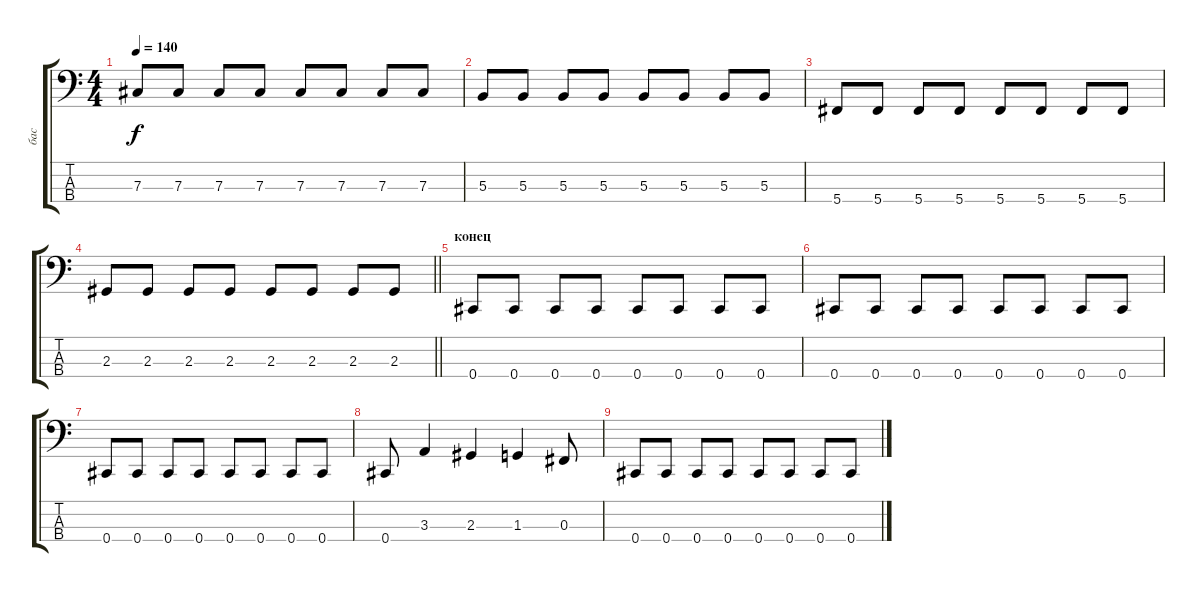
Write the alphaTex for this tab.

\track ("бас" "бас") {instrument electricbassfinger}
\staff {score tabs}
\tuning (E2 B1 Gb1 Db1) {hide}
\ts (4 4)
\tempo 140
\clef f4
\ks c
7.3.8{dy f} 7.3.8 7.3.8 7.3.8 7.3.8 7.3.8 7.3.8 7.3.8 |
5.3.8 5.3.8 5.3.8 5.3.8 5.3.8 5.3.8 5.3.8 5.3.8 |
5.4.8 5.4.8 5.4.8 5.4.8 5.4.8 5.4.8 5.4.8 5.4.8 |
\barLineRight lightlight
2.3.8 2.3.8 2.3.8 2.3.8 2.3.8 2.3.8 2.3.8 2.3.8 |
\section ("" "конец")
0.4.8 0.4.8 0.4.8 0.4.8 0.4.8 0.4.8 0.4.8 0.4.8 |
0.4.8 0.4.8 0.4.8 0.4.8 0.4.8 0.4.8 0.4.8 0.4.8 |
0.4.8 0.4.8 0.4.8 0.4.8 0.4.8 0.4.8 0.4.8 0.4.8 |
0.4.8 3.3.4 2.3.4 1.3.4 0.3.8 |
0.4.8 0.4.8 0.4.8 0.4.8 0.4.8 0.4.8 0.4.8 0.4.8
